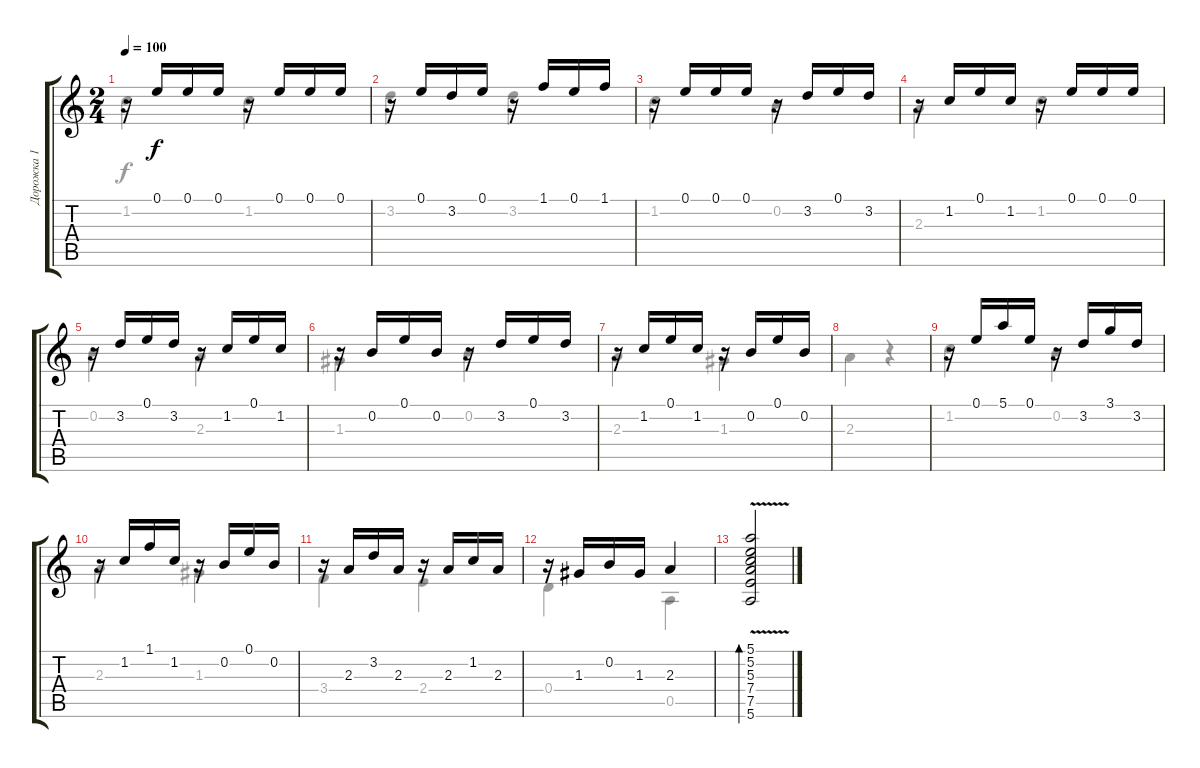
\track ("Дорожка 1" "Дорожка 1") {instrument acousticguitarsteel}
\staff {score tabs}
\tuning (E4 B3 G3 D3 A2 E2) {hide}
\voice
\ts (2 4)
\tempo 100
\clef g2
\ks c
r.16{dy f} 0.1.16 0.1.16 0.1.16 r.16 0.1.16 0.1.16 0.1.16 |
r.16 0.1.16 3.2.16 0.1.16 r.16 1.1.16 0.1.16 1.1.16 |
r.16 0.1.16 0.1.16 0.1.16 r.16 3.2.16 0.1.16 3.2.16 |
r.16 1.2.16 0.1.16 1.2.16 r.16 0.1.16 0.1.16 0.1.16 |
r.16 3.2.16 0.1.16 3.2.16 r.16 1.2.16 0.1.16 1.2.16 |
r.16 0.2.16 0.1.16 0.2.16 r.16 3.2.16 0.1.16 3.2.16 |
r.16 1.2.16 0.1.16 1.2.16 r.16 0.2.16 0.1.16 0.2.16 |
|
r.16 0.1.16 5.1.16 0.1.16 r.16 3.2.16 3.1.16 3.2.16 |
r.16 1.2.16 1.1.16 1.2.16 r.16 0.2.16 0.1.16 0.2.16 |
r.16 2.3.16 3.2.16 2.3.16 r.16 2.3.16 1.2.16 2.3.16 |
r.16 1.3.16 0.2.16 1.3.16 2.3.4 |
(5.1{v} 5.2 5.3 7.4 7.5 5.6).2{bd 480} |
\voice
\clef g2
\ottava regular
\simile none
\ks c
1.2.4{dy f} 1.2.4 |
3.2.4 3.2.4 |
1.2.4 0.2.4 |
2.3.4 1.2.4 |
0.2.4 2.3.4 |
1.3.4 0.2.4 |
2.3.4 1.3.4 |
2.3.4 r.4 |
1.2.4 0.2.4 |
2.3.4 1.3.4 |
3.4.4 2.4.4 |
0.4.4 0.5.4 |
|
